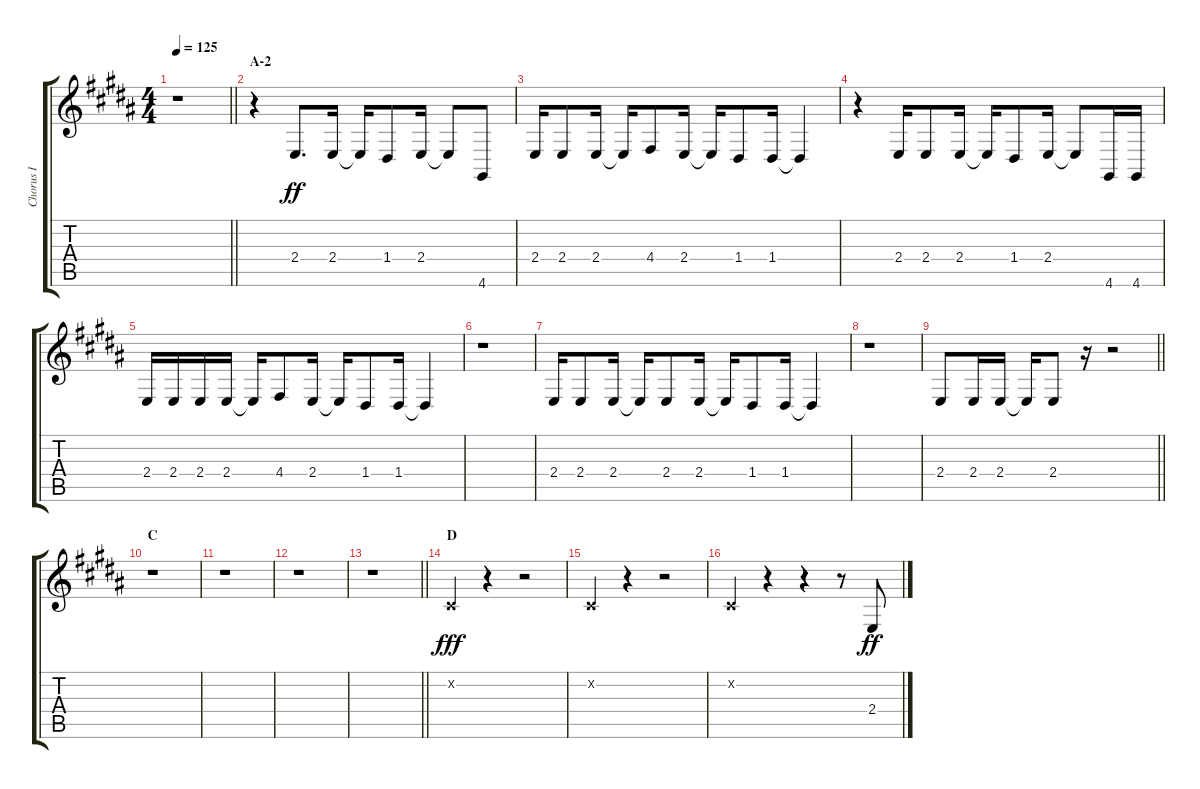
\track ("Chorus I" "Chorus I") {instrument voiceoohs}
\staff {score tabs}
\tuning (E4 B3 G3 D3 A2 E2) {hide}
\ts (4 4)
\tempo 125
\clef g2
\barLineRight lightlight
\ks b
r.1{dy ff} |
\section ("" "A-2")
r.4 2.4.8{d} 2.4.16 2.4{t}.16 1.4.8 2.4.16 2.4{t}.8 4.6.8 |
2.4.16 2.4.8 2.4.16 2.4{t}.16 4.4.8 2.4.16 2.4{t}.16 1.4.8 1.4.16 1.4{t}.4 |
r.4 2.4.16 2.4.8 2.4.16 2.4{t}.16 1.4.8 2.4.16 2.4{t}.8 4.6.16 4.6.16 |
2.4.16 2.4.16 2.4.16 2.4.16 2.4{t}.16 4.4.8 2.4.16 2.4{t}.16 1.4.8 1.4.16 1.4{t}.4 |
r.1 |
2.4.16 2.4.8 2.4.16 2.4{t}.16 2.4.8 2.4.16 2.4{t}.16 1.4.8 1.4.16 1.4{t}.4 |
r.1 |
\barLineRight lightlight
2.4.8 2.4.16 2.4.16 2.4{t}.16 2.4.8 r.16 r.2 |
\section ("" "C")
r.1 |
r.1 |
r.1 |
\barLineRight lightlight
r.1 |
\section ("" "D")
2.2{x}.4{dy fff} r.4 r.2 |
2.2{x}.4 r.4 r.2 |
2.2{x}.4 r.4 r.4 r.8 2.4.8{dy ff}
